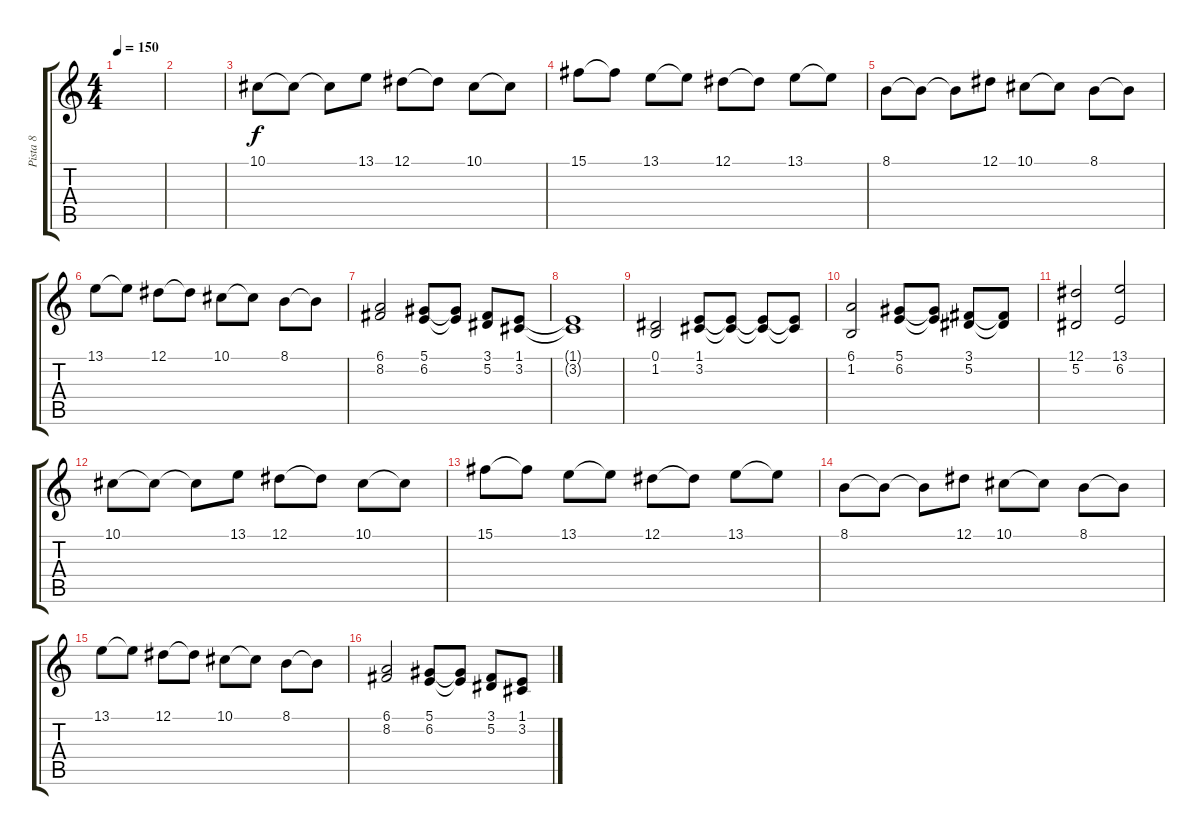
\track ("Pista 8" "Pista 8") {instrument lead6voice}
\staff {score tabs}
\tuning (Eb4 Bb3 Gb3 Db3 Ab2 Eb2) {hide}
\ts (4 4)
\tempo 150
\clef g2
\ks c
|
|
10.1.8 10.1{t}.8 10.1{t}.8 13.1.8 12.1.8 12.1{t}.8 10.1.8 10.1{t}.8 |
15.1.8 15.1{t}.8 13.1.8 13.1{t}.8 12.1.8 12.1{t}.8 13.1.8 13.1{t}.8 |
8.1.8 8.1{t}.8 8.1{t}.8 12.1.8 10.1.8 10.1{t}.8 8.1.8 8.1{t}.8 |
13.1.8 13.1{t}.8 12.1.8 12.1{t}.8 10.1.8 10.1{t}.8 8.1.8 8.1{t}.8 |
(6.1 8.2).2 (5.1 6.2).8 (5.1{t} 6.2{t}).8 (3.1 5.2).8 (1.1 3.2).8 |
(1.1{t} 3.2{t}).1 |
(0.1 1.2).2 (1.1 3.2).8 (1.1{t} 3.2{t}).8 (1.1{t} 3.2{t}).8 (1.1{t} 3.2{t}).8 |
(6.1 1.2).2 (5.1 6.2).8 (5.1{t} 6.2{t}).8 (3.1 5.2).8 (3.1{t} 5.2{t}).8 |
(12.1 5.2).2 (13.1 6.2).2 |
10.1.8 10.1{t}.8 10.1{t}.8 13.1.8 12.1.8 12.1{t}.8 10.1.8 10.1{t}.8 |
15.1.8 15.1{t}.8 13.1.8 13.1{t}.8 12.1.8 12.1{t}.8 13.1.8 13.1{t}.8 |
8.1.8 8.1{t}.8 8.1{t}.8 12.1.8 10.1.8 10.1{t}.8 8.1.8 8.1{t}.8 |
13.1.8 13.1{t}.8 12.1.8 12.1{t}.8 10.1.8 10.1{t}.8 8.1.8 8.1{t}.8 |
(6.1 8.2).2 (5.1 6.2).8 (5.1{t} 6.2{t}).8 (3.1 5.2).8 (1.1 3.2).8
